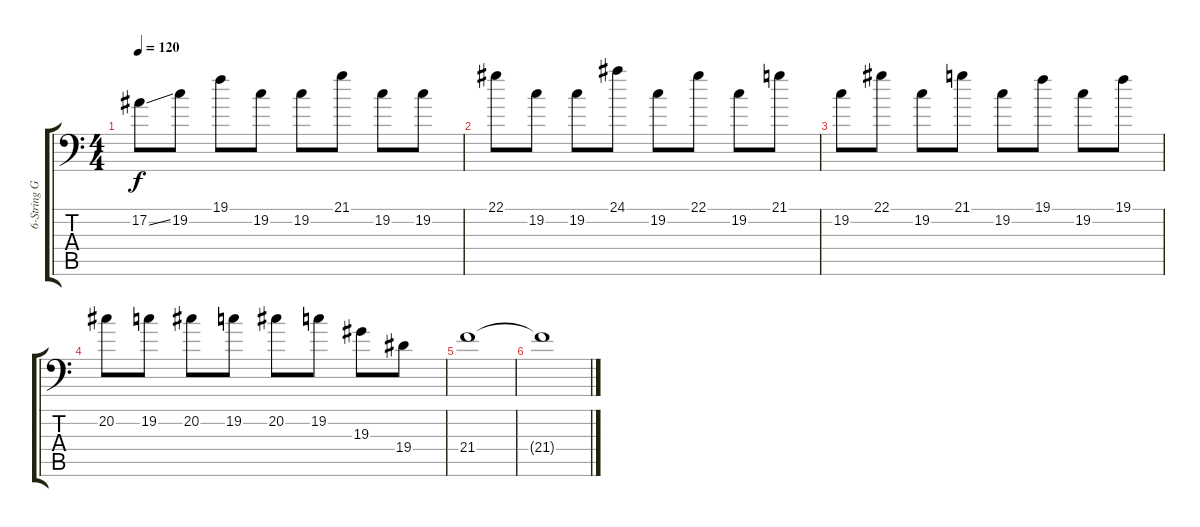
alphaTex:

\track ("6-String Guitar Synth 1" "6-String G") {instrument lead2sawtooth}
\staff {score tabs}
\tuning (Bb3 F3 Db3 Ab2 Eb2 Bb1) {hide}
\ts (4 4)
\tempo 120
\clef f4
\ks c
17.2{ss}.8{dy f} 19.2.8 19.1.8 19.2.8 19.2.8 21.1.8 19.2.8 19.2.8 |
22.1.8 19.2.8 19.2.8 24.1.8 19.2.8 22.1.8 19.2.8 21.1.8 |
19.2.8 22.1.8 19.2.8 21.1.8 19.2.8 19.1.8 19.2.8 19.1.8 |
20.2.8 19.2.8 20.2.8 19.2.8 20.2.8 19.2.8 19.3.8 19.4.8 |
21.4.1 |
21.4{t}.1
